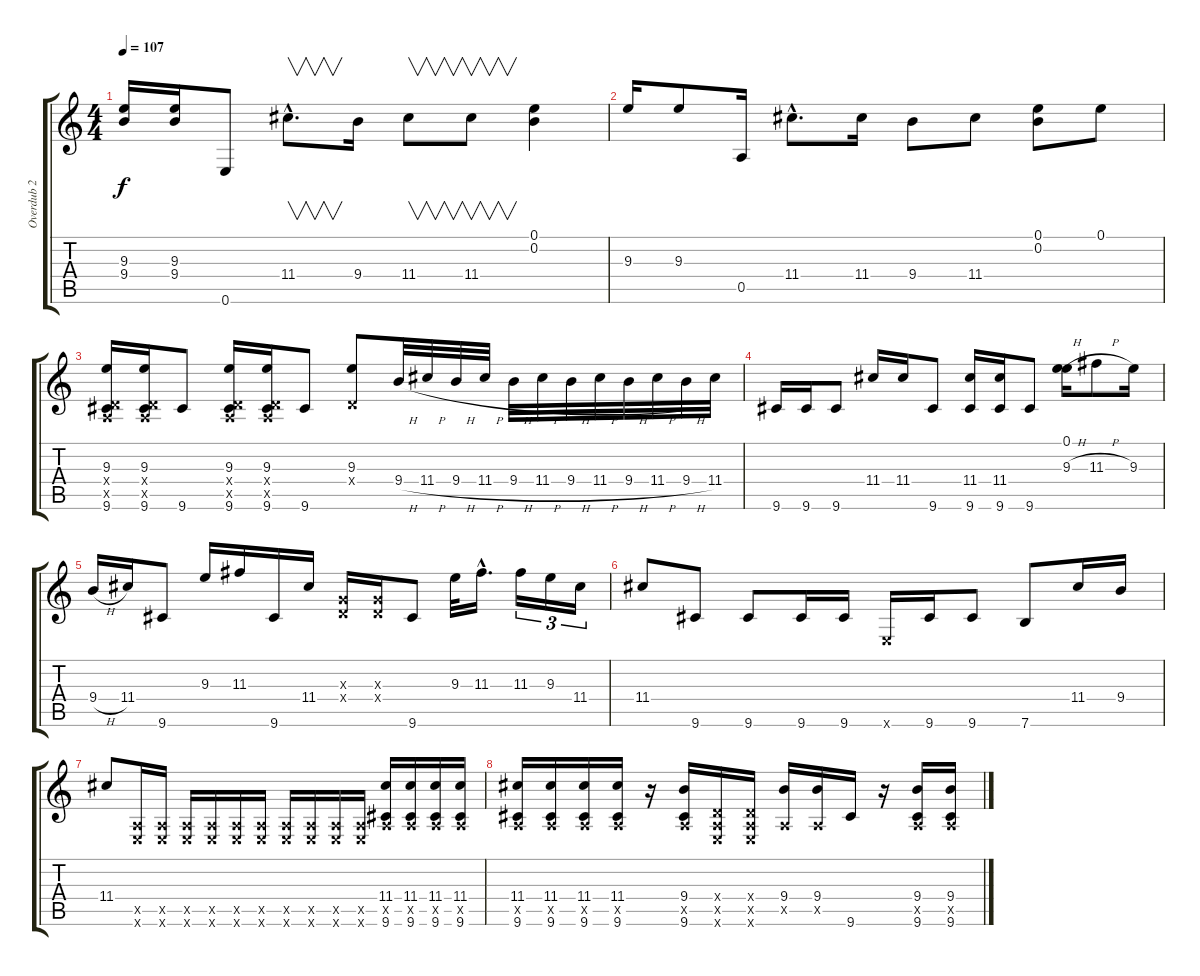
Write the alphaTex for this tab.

\track ("Overdub 2" "Overdub 2") {instrument electricguitarjazz}
\staff {score tabs}
\tuning (E4 B3 G3 D3 A2 E2) {hide}
\ts (4 4)
\tempo 107
\clef g2
\ks c
(9.3 9.4).16{dy f} (9.3 9.4).16 0.6.8 11.4{hac}.8{v d} 9.4.16 11.4.8{v} 11.4.8{v} (0.1 0.2).4 |
9.3.16 9.3.8 0.5.16 11.4{hac}.8{d} 11.4.16 9.4.8 11.4.8 (0.1 0.2).8 0.1.8 |
(9.3 0.4{x} 0.5{x} 9.6).16 (9.3 0.4{x} 0.5{x} 9.6).16 9.6.8 (9.3 0.4{x} 0.5{x} 9.6).16 (9.3 0.4{x} 0.5{x} 9.6).16 9.6.8 (9.3 0.4{x}).8 9.4{h}.32 11.4{h}.32 9.4{h}.32 11.4{h}.32 9.4{h}.32 11.4{h}.32 9.4{h}.32 11.4{h}.32 9.4{h}.32 11.4{h}.32 9.4{h}.32 11.4.32 |
9.6.16 9.6.16 9.6.8 11.4.16 11.4.16 9.6.8 (11.4 9.6).16 (11.4 9.6).16 9.6.8 (0.1 9.3{h}).16 11.3{h}.8 9.3.16 |
9.4{h}.16 11.4.16 9.6.8 9.3.16 11.3.16 9.6.16 11.4.16 (0.3{x} 0.4{x}).16 (0.3{x} 0.4{x}).16 9.6.8 9.3.32 11.3{hac}.16{d} 11.3.16{tu (3 2)} 9.3.16{tu (3 2)} 11.4.16{tu (3 2)} |
11.4.8 9.6.8 9.6.8 9.6.16 9.6.16 0.6{x}.16 9.6.16 9.6.8 7.6.8 11.4.16 9.4.16 |
11.4.8 (0.5{x} 0.6{x}).16 (0.5{x} 0.6{x}).16 (0.5{x} 0.6{x}).16 (0.5{x} 0.6{x}).16 (0.5{x} 0.6{x}).16 (0.5{x} 0.6{x}).16 (0.5{x} 0.6{x}).16 (0.5{x} 0.6{x}).16 (0.5{x} 0.6{x}).16 (0.5{x} 0.6{x}).16 (11.4 0.5{x} 9.6).16 (11.4 0.5{x} 9.6).16 (11.4 0.5{x} 9.6).16 (11.4 0.5{x} 9.6).16 |
(11.4 0.5{x} 9.6).16 (11.4 0.5{x} 9.6).16 (11.4 0.5{x} 9.6).16 (11.4 0.5{x} 9.6).16 r.16 (9.4 0.5{x} 9.6).16 (0.4{x} 0.5{x} 0.6{x}).16 (0.4{x} 0.5{x} 0.6{x}).16 (9.4 0.5{x}).16 (9.4 0.5{x}).16 9.6.16 r.16 (9.4 0.5{x} 9.6).16 (9.4 0.5{x} 9.6).16
